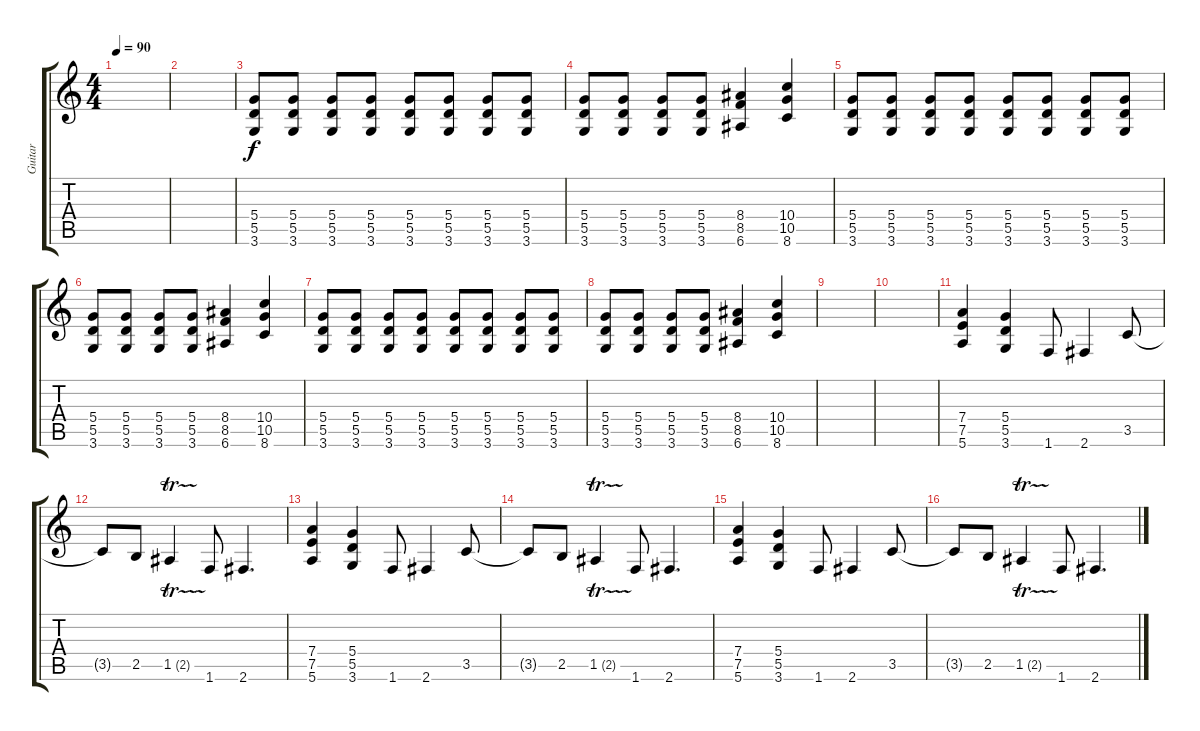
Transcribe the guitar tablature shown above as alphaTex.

\track ("Guitar" "Guitar") {instrument distortionguitar}
\staff {score tabs}
\tuning (E4 B3 G3 D3 A2 E2) {hide}
\ts (4 4)
\tempo 90
\clef g2
\ks c
|
|
(5.4 5.5 3.6).8 (5.4 5.5 3.6).8 (5.4 5.5 3.6).8 (5.4 5.5 3.6).8 (5.4 5.5 3.6).8 (5.4 5.5 3.6).8 (5.4 5.5 3.6).8 (5.4 5.5 3.6).8 |
(5.4 5.5 3.6).8 (5.4 5.5 3.6).8 (5.4 5.5 3.6).8 (5.4 5.5 3.6).8 (8.4 8.5 6.6).4 (10.4 10.5 8.6).4 |
(5.4 5.5 3.6).8 (5.4 5.5 3.6).8 (5.4 5.5 3.6).8 (5.4 5.5 3.6).8 (5.4 5.5 3.6).8 (5.4 5.5 3.6).8 (5.4 5.5 3.6).8 (5.4 5.5 3.6).8 |
(5.4 5.5 3.6).8 (5.4 5.5 3.6).8 (5.4 5.5 3.6).8 (5.4 5.5 3.6).8 (8.4 8.5 6.6).4 (10.4 10.5 8.6).4 |
(5.4 5.5 3.6).8 (5.4 5.5 3.6).8 (5.4 5.5 3.6).8 (5.4 5.5 3.6).8 (5.4 5.5 3.6).8 (5.4 5.5 3.6).8 (5.4 5.5 3.6).8 (5.4 5.5 3.6).8 |
(5.4 5.5 3.6).8 (5.4 5.5 3.6).8 (5.4 5.5 3.6).8 (5.4 5.5 3.6).8 (8.4 8.5 6.6).4 (10.4 10.5 8.6).4 |
|
|
(7.4 7.5 5.6).4 (5.4 5.5 3.6).4 1.6.8 2.6.4 3.5.8 |
3.5{t}.8 2.5.8 1.5{tr (2 32)}.4 1.6.8 2.6.4{d} |
(7.4 7.5 5.6).4 (5.4 5.5 3.6).4 1.6.8 2.6.4 3.5.8 |
3.5{t}.8 2.5.8 1.5{tr (2 32)}.4 1.6.8 2.6.4{d} |
(7.4 7.5 5.6).4 (5.4 5.5 3.6).4 1.6.8 2.6.4 3.5.8 |
3.5{t}.8 2.5.8 1.5{tr (2 32)}.4 1.6.8 2.6.4{d}
